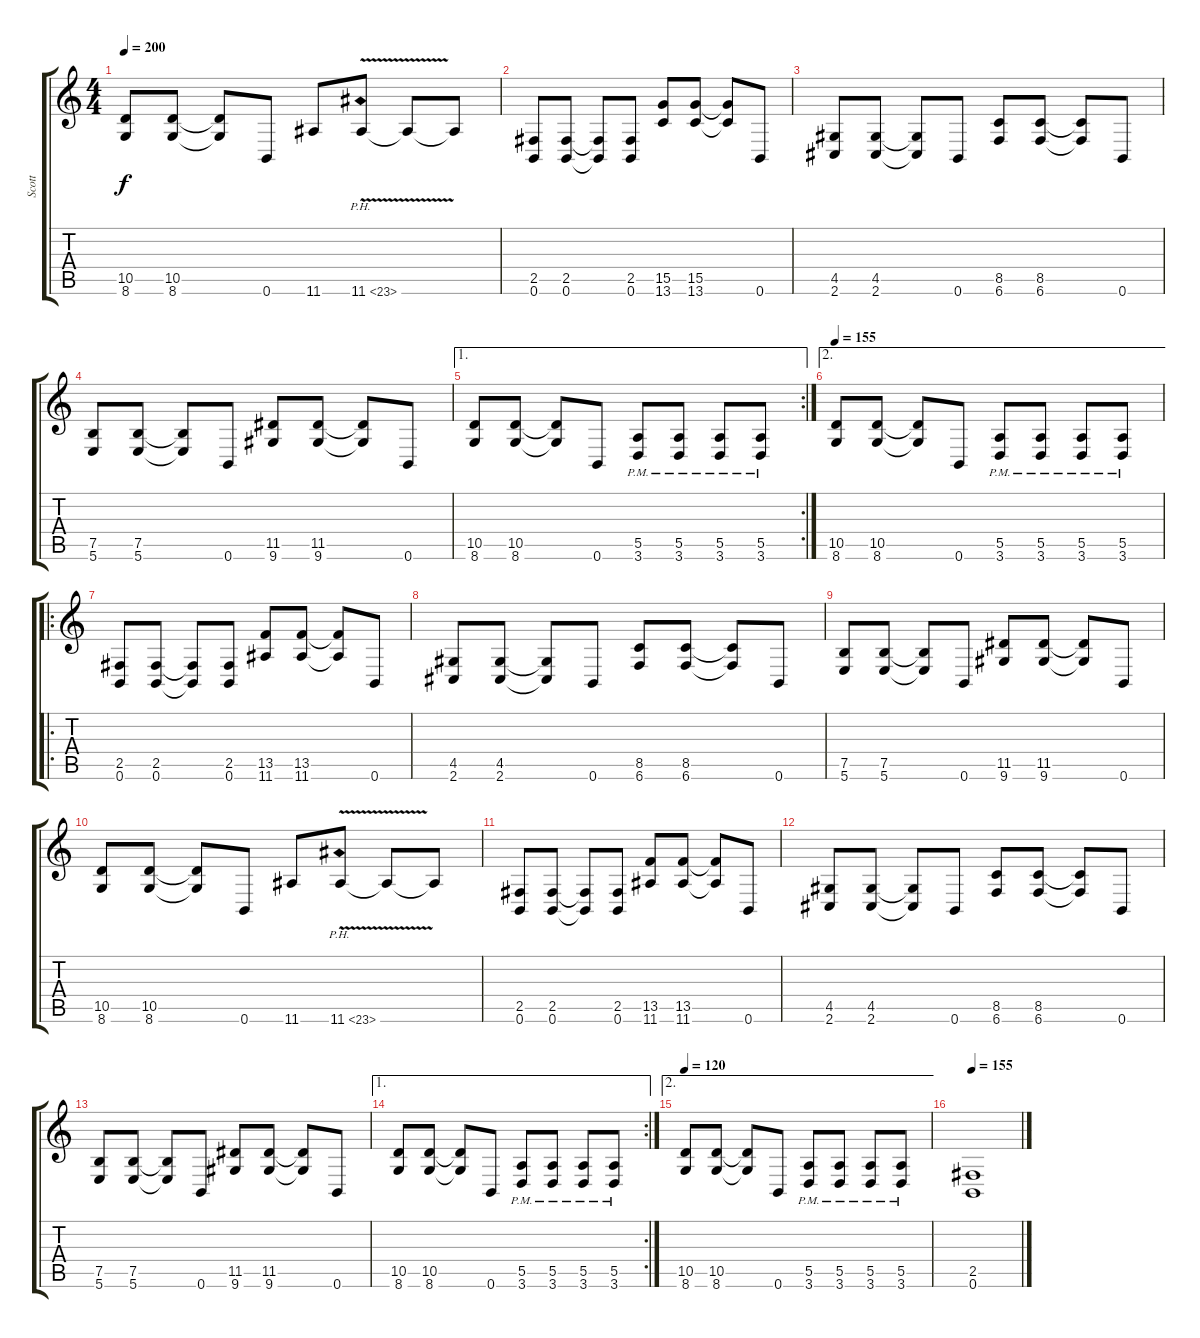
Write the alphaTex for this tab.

\track ("Scott" "Scott") {instrument distortionguitar}
\staff {score tabs}
\tuning (B3 Gb3 D3 A2 E2 B1) {hide}
\ts (4 4)
\tempo 200
\clef g2
\ks c
(10.5 8.6).8{dy f} (10.5 8.6).8 (10.5{t} 8.6{t}).8 0.6.8 11.6.8 11.6{ph 12 v}.8 11.6{t}.8 11.6{t}.8 |
(2.5 0.6).8 (2.5 0.6).8 (2.5{t} 0.6{t}).8 (2.5 0.6).8 (15.5 13.6).8 (15.5 13.6).8 (15.5{t} 13.6{t}).8 0.6.8 |
(4.5 2.6).8 (4.5 2.6).8 (4.5{t} 2.6{t}).8 0.6.8 (8.5 6.6).8 (8.5 6.6).8 (8.5{t} 6.6{t}).8 0.6.8 |
(7.5 5.6).8 (7.5 5.6).8 (7.5{t} 5.6{t}).8 0.6.8 (11.5 9.6).8 (11.5 9.6).8 (11.5{t} 9.6{t}).8 0.6.8 |
\ae 1
\rc 2
(10.5 8.6).8 (10.5 8.6).8 (10.5{t} 8.6{t}).8 0.6.8 (5.5{pm} 3.6{pm}).8 (5.5{pm} 3.6{pm}).8 (5.5{pm} 3.6{pm}).8 (5.5{pm} 3.6{pm}).8 |
\ae 2
\tempo 155
(10.5 8.6).8 (10.5 8.6).8 (10.5{t} 8.6{t}).8 0.6.8 (5.5{pm} 3.6{pm}).8 (5.5{pm} 3.6{pm}).8 (5.5{pm} 3.6{pm}).8 (5.5{pm} 3.6{pm}).8 |
\ro
(2.5 0.6).8 (2.5 0.6).8 (2.5{t} 0.6{t}).8 (2.5 0.6).8 (13.5 11.6).8 (13.5 11.6).8 (13.5{t} 11.6{t}).8 0.6.8 |
(4.5 2.6).8 (4.5 2.6).8 (4.5{t} 2.6{t}).8 0.6.8 (8.5 6.6).8 (8.5 6.6).8 (8.5{t} 6.6{t}).8 0.6.8 |
(7.5 5.6).8 (7.5 5.6).8 (7.5{t} 5.6{t}).8 0.6.8 (11.5 9.6).8 (11.5 9.6).8 (11.5{t} 9.6{t}).8 0.6.8 |
(10.5 8.6).8 (10.5 8.6).8 (10.5{t} 8.6{t}).8 0.6.8 11.6.8 11.6{ph 12 v}.8 11.6{t}.8 11.6{t}.8 |
(2.5 0.6).8 (2.5 0.6).8 (2.5{t} 0.6{t}).8 (2.5 0.6).8 (13.5 11.6).8 (13.5 11.6).8 (13.5{t} 11.6{t}).8 0.6.8 |
(4.5 2.6).8 (4.5 2.6).8 (4.5{t} 2.6{t}).8 0.6.8 (8.5 6.6).8 (8.5 6.6).8 (8.5{t} 6.6{t}).8 0.6.8 |
(7.5 5.6).8 (7.5 5.6).8 (7.5{t} 5.6{t}).8 0.6.8 (11.5 9.6).8 (11.5 9.6).8 (11.5{t} 9.6{t}).8 0.6.8 |
\ae 1
\rc 2
(10.5 8.6).8 (10.5 8.6).8 (10.5{t} 8.6{t}).8 0.6.8 (5.5{pm} 3.6{pm}).8 (5.5{pm} 3.6{pm}).8 (5.5{pm} 3.6{pm}).8 (5.5{pm} 3.6{pm}).8 |
\ae 2
\tempo 120
(10.5 8.6).8 (10.5 8.6).8 (10.5{t} 8.6{t}).8 0.6.8 (5.5{pm} 3.6{pm}).8 (5.5{pm} 3.6{pm}).8 (5.5{pm} 3.6{pm}).8 (5.5{pm} 3.6{pm}).8 |
\tempo 155
(2.5 0.6).1
